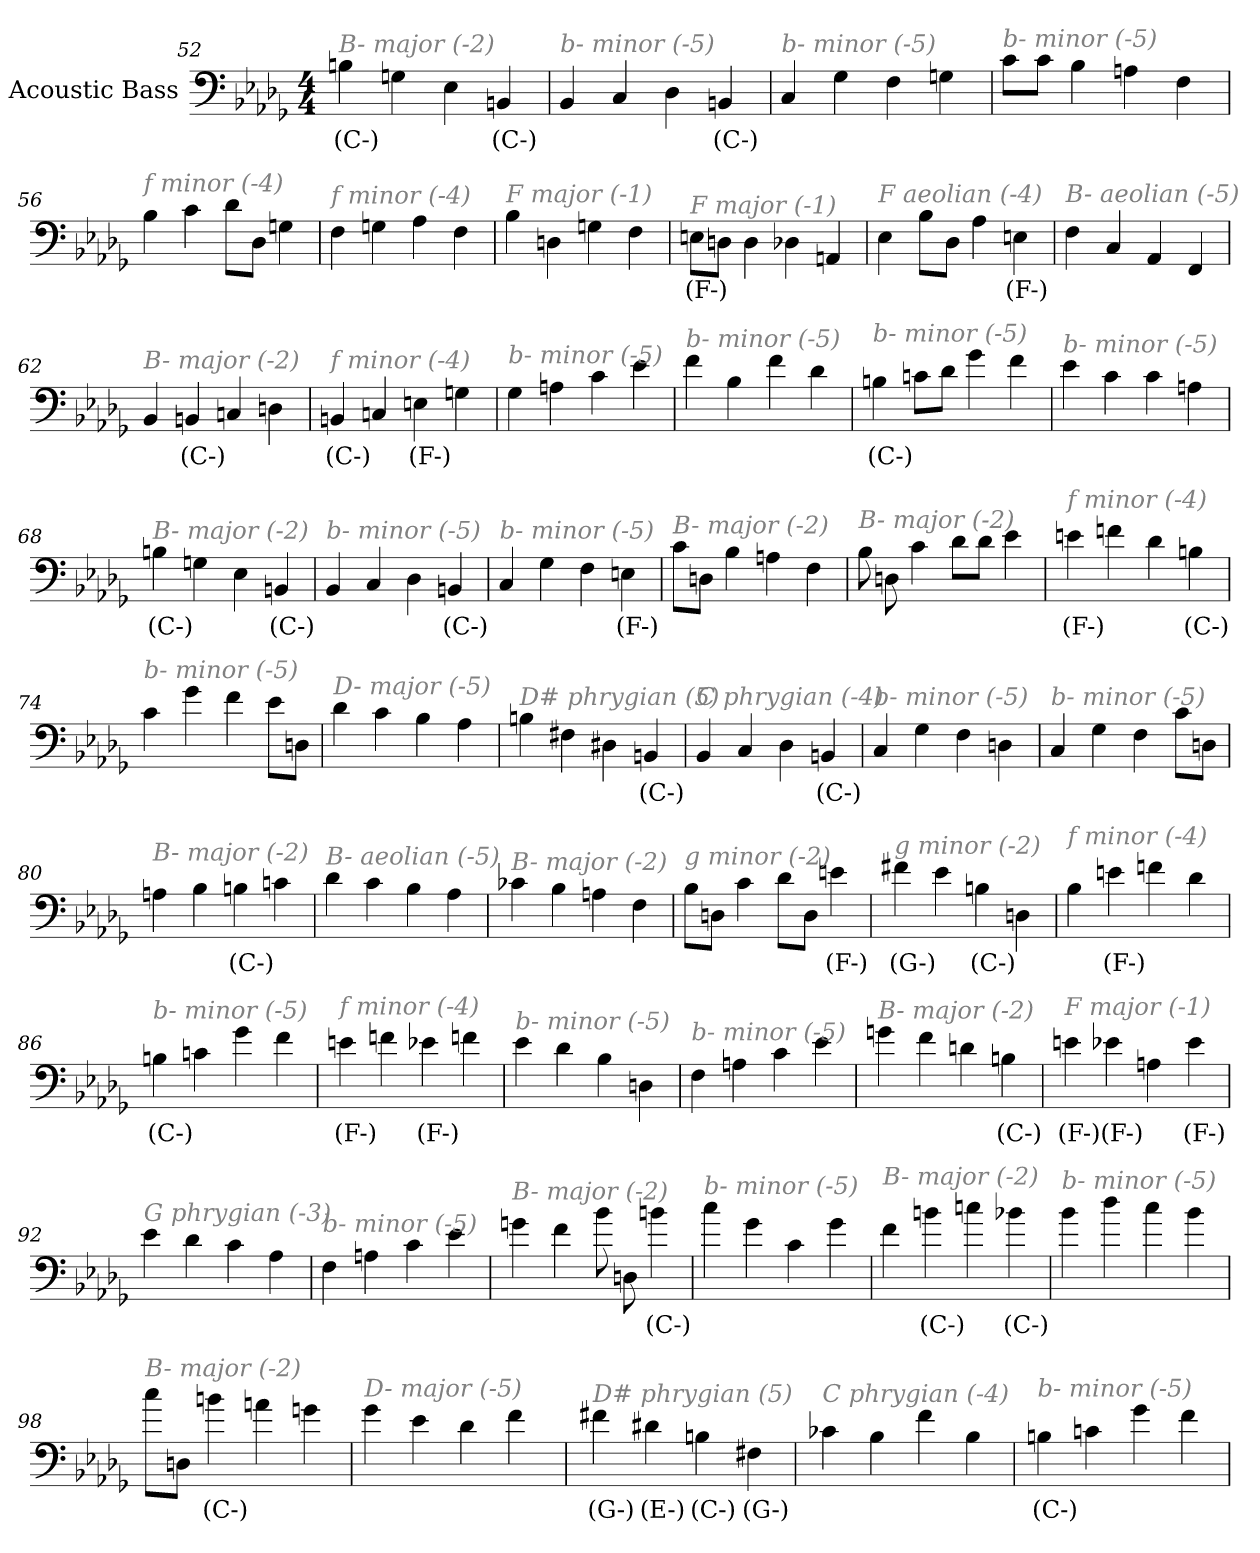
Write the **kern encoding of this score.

**kern	**text
*part1	*part1
*staff1	*staff1
*I"Acoustic Bass	*
*clefF4	*
*ITrd7c12	*
*k[b-e-a-d-g-]	*
*D-:	*
*M4/4	*
=52	=52
!LO:TX:i:color=#808080:t=B- major (-2)	!
4BBni	(C-)
4GGn	.
4EE-	.
4BBBni	(C-)
=53	=53
!LO:TX:i:color=#808080:t=b- minor (-5)	!
4BBB-	.
4CC	.
4DD-	.
4BBBni	(C-)
=54	=54
!LO:TX:i:color=#808080:t=b- minor (-5)	!
4CC	.
4GG-	.
4FF	.
4GGn	.
=55	=55
!LO:TX:i:color=#808080:t=b- minor (-5)	!
8CL	.
8CJ	.
4BB-	.
4AAn	.
4FF	.
=56	=56
!LO:TX:i:color=#808080:t=f minor (-4)	!
4BB-	.
4C	.
8D-L	.
8DD-J	.
4GGn	.
=57	=57
!LO:TX:i:color=#808080:t=f minor (-4)	!
4FF	.
4GGn	.
4AA-	.
4FF	.
=58	=58
!LO:TX:i:color=#808080:t=F major (-1)	!
4BB-	.
4DDn	.
4GGn	.
4FF	.
=59	=59
!LO:TX:i:color=#808080:t=F major (-1)	!
8EEniL	(F-)
8DDnJ	.
4DD	.
4DD-X	.
4AAAn	.
=60	=60
!LO:TX:i:color=#808080:t=F aeolian (-4)	!
4EE-	.
8BB-L	.
8DD-J	.
4AA-	.
4EEni	(F-)
=61	=61
!LO:TX:i:color=#808080:t=B- aeolian (-5)	!
4FF	.
4CC	.
4AAA-	.
4FFF	.
=62	=62
!LO:TX:i:color=#808080:t=B- major (-2)	!
4BBB-	.
4BBBni	(C-)
4CCn	.
4DDn	.
=63	=63
!LO:TX:i:color=#808080:t=f minor (-4)	!
4BBBni	(C-)
4CCn	.
4EEni	(F-)
4GGn	.
=64	=64
!LO:TX:i:color=#808080:t=b- minor (-5)	!
4GG-	.
4AAn	.
4C	.
4E-	.
=65	=65
!LO:TX:i:color=#808080:t=b- minor (-5)	!
4F	.
4BB-	.
4F	.
4D-	.
=66	=66
!LO:TX:i:color=#808080:t=b- minor (-5)	!
4BBni	(C-)
8CnL	.
8D-J	.
4G-	.
4F	.
=67	=67
!LO:TX:i:color=#808080:t=b- minor (-5)	!
4E-	.
4C	.
4C	.
4AAn	.
=68	=68
!LO:TX:i:color=#808080:t=B- major (-2)	!
4BBni	(C-)
4GGn	.
4EE-	.
4BBBni	(C-)
=69	=69
!LO:TX:i:color=#808080:t=b- minor (-5)	!
4BBB-	.
4CC	.
4DD-	.
4BBBni	(C-)
=70	=70
!LO:TX:i:color=#808080:t=b- minor (-5)	!
4CC	.
4GG-	.
4FF	.
4EEni	(F-)
=71	=71
!LO:TX:i:color=#808080:t=B- major (-2)	!
8CL	.
8DDnJ	.
4BB-	.
4AAn	.
4FF	.
=72	=72
!LO:TX:i:color=#808080:t=B- major (-2)	!
8BB-	.
8DDn	.
4C	.
8D-L	.
8D-J	.
4E-	.
=73	=73
!LO:TX:i:color=#808080:t=f minor (-4)	!
4Eni	(F-)
4Fn	.
4D-	.
4BBni	(C-)
=74	=74
!LO:TX:i:color=#808080:t=b- minor (-5)	!
4C	.
4G-	.
4F	.
8E-L	.
8DDnJ	.
=75	=75
!LO:TX:i:color=#808080:t=D- major (-5)	!
4D-	.
4C	.
4BB-	.
4AA-	.
=76	=76
!LO:TX:i:color=#808080:t=D# phrygian (5)	!
4BBn	.
4FF#X	.
4DD#X	.
4BBBni	(C-)
=77	=77
!LO:TX:i:color=#808080:t=C phrygian (-4)	!
4BBB-	.
4CC	.
4DD-	.
4BBBni	(C-)
=78	=78
!LO:TX:i:color=#808080:t=b- minor (-5)	!
4CC	.
4GG-	.
4FF	.
4DDn	.
=79	=79
!LO:TX:i:color=#808080:t=b- minor (-5)	!
4CC	.
4GG-	.
4FF	.
8CL	.
8DDnJ	.
=80	=80
!LO:TX:i:color=#808080:t=B- major (-2)	!
4AAn	.
4BB-	.
4BBni	(C-)
4Cn	.
=81	=81
!LO:TX:i:color=#808080:t=B- aeolian (-5)	!
4D-	.
4C	.
4BB-	.
4AA-	.
=82	=82
!LO:TX:i:color=#808080:t=B- major (-2)	!
4C-X	.
4BB-	.
4AAn	.
4FF	.
=83	=83
!LO:TX:i:color=#808080:t=g minor (-2)	!
8BB-L	.
8DDnJ	.
4C	.
8D-L	.
8DDJ	.
4Eni	(F-)
=84	=84
!LO:TX:i:color=#808080:t=g minor (-2)	!
4F#Xi	(G-)
4E-	.
4BBni	(C-)
4DDn	.
=85	=85
!LO:TX:i:color=#808080:t=f minor (-4)	!
4BB-	.
4Eni	(F-)
4Fn	.
4D-	.
=86	=86
!LO:TX:i:color=#808080:t=b- minor (-5)	!
4BBni	(C-)
4Cn	.
4G-	.
4F	.
=87	=87
!LO:TX:i:color=#808080:t=f minor (-4)	!
4Eni	(F-)
4Fn	.
4E-Xi	(F-)
4Fn	.
=88	=88
!LO:TX:i:color=#808080:t=b- minor (-5)	!
4E-	.
4D-	.
4BB-	.
4DDn	.
=89	=89
!LO:TX:i:color=#808080:t=b- minor (-5)	!
4FF	.
4AAn	.
4C	.
4E-	.
=90	=90
!LO:TX:i:color=#808080:t=B- major (-2)	!
4Gn	.
4F	.
4Dn	.
4BBni	(C-)
=91	=91
!LO:TX:i:color=#808080:t=F major (-1)	!
4Eni	(F-)
4E-i	(F-)
4AAn	.
4E-i	(F-)
=92	=92
!LO:TX:i:color=#808080:t=G phrygian (-3)	!
4E-	.
4D-	.
4C	.
4AA-	.
=93	=93
!LO:TX:i:color=#808080:t=b- minor (-5)	!
4FF	.
4AAn	.
4C	.
4E-	.
=94	=94
!LO:TX:i:color=#808080:t=B- major (-2)	!
4Gn	.
4F	.
8B-	.
8DDn	.
4Bni	(C-)
=95	=95
!LO:TX:i:color=#808080:t=b- minor (-5)	!
4c	.
4G-	.
4C	.
4G-	.
=96	=96
!LO:TX:i:color=#808080:t=B- major (-2)	!
4F	.
4Bni	(C-)
4cn	.
4B-Xi	(C-)
=97	=97
!LO:TX:i:color=#808080:t=b- minor (-5)	!
4B-	.
4d-	.
4c	.
4B-	.
=98	=98
!LO:TX:i:color=#808080:t=B- major (-2)	!
8cL	.
8DDnJ	.
4Bni	(C-)
4An	.
4Gn	.
=99	=99
!LO:TX:i:color=#808080:t=D- major (-5)	!
4G-	.
4E-	.
4D-	.
4F	.
=100	=100
!LO:TX:i:color=#808080:t=D# phrygian (5)	!
4F#Xi	(G-)
4D#Xi	(E-)
4BBni	(C-)
4FF#Xi	(G-)
=101	=101
!LO:TX:i:color=#808080:t=C phrygian (-4)	!
4C-X	.
4BB-	.
4F	.
4BB-	.
=102	=102
!LO:TX:i:color=#808080:t=b- minor (-5)	!
4BBni	(C-)
4Cn	.
4G-	.
4F	.
=	=
*-	*-
